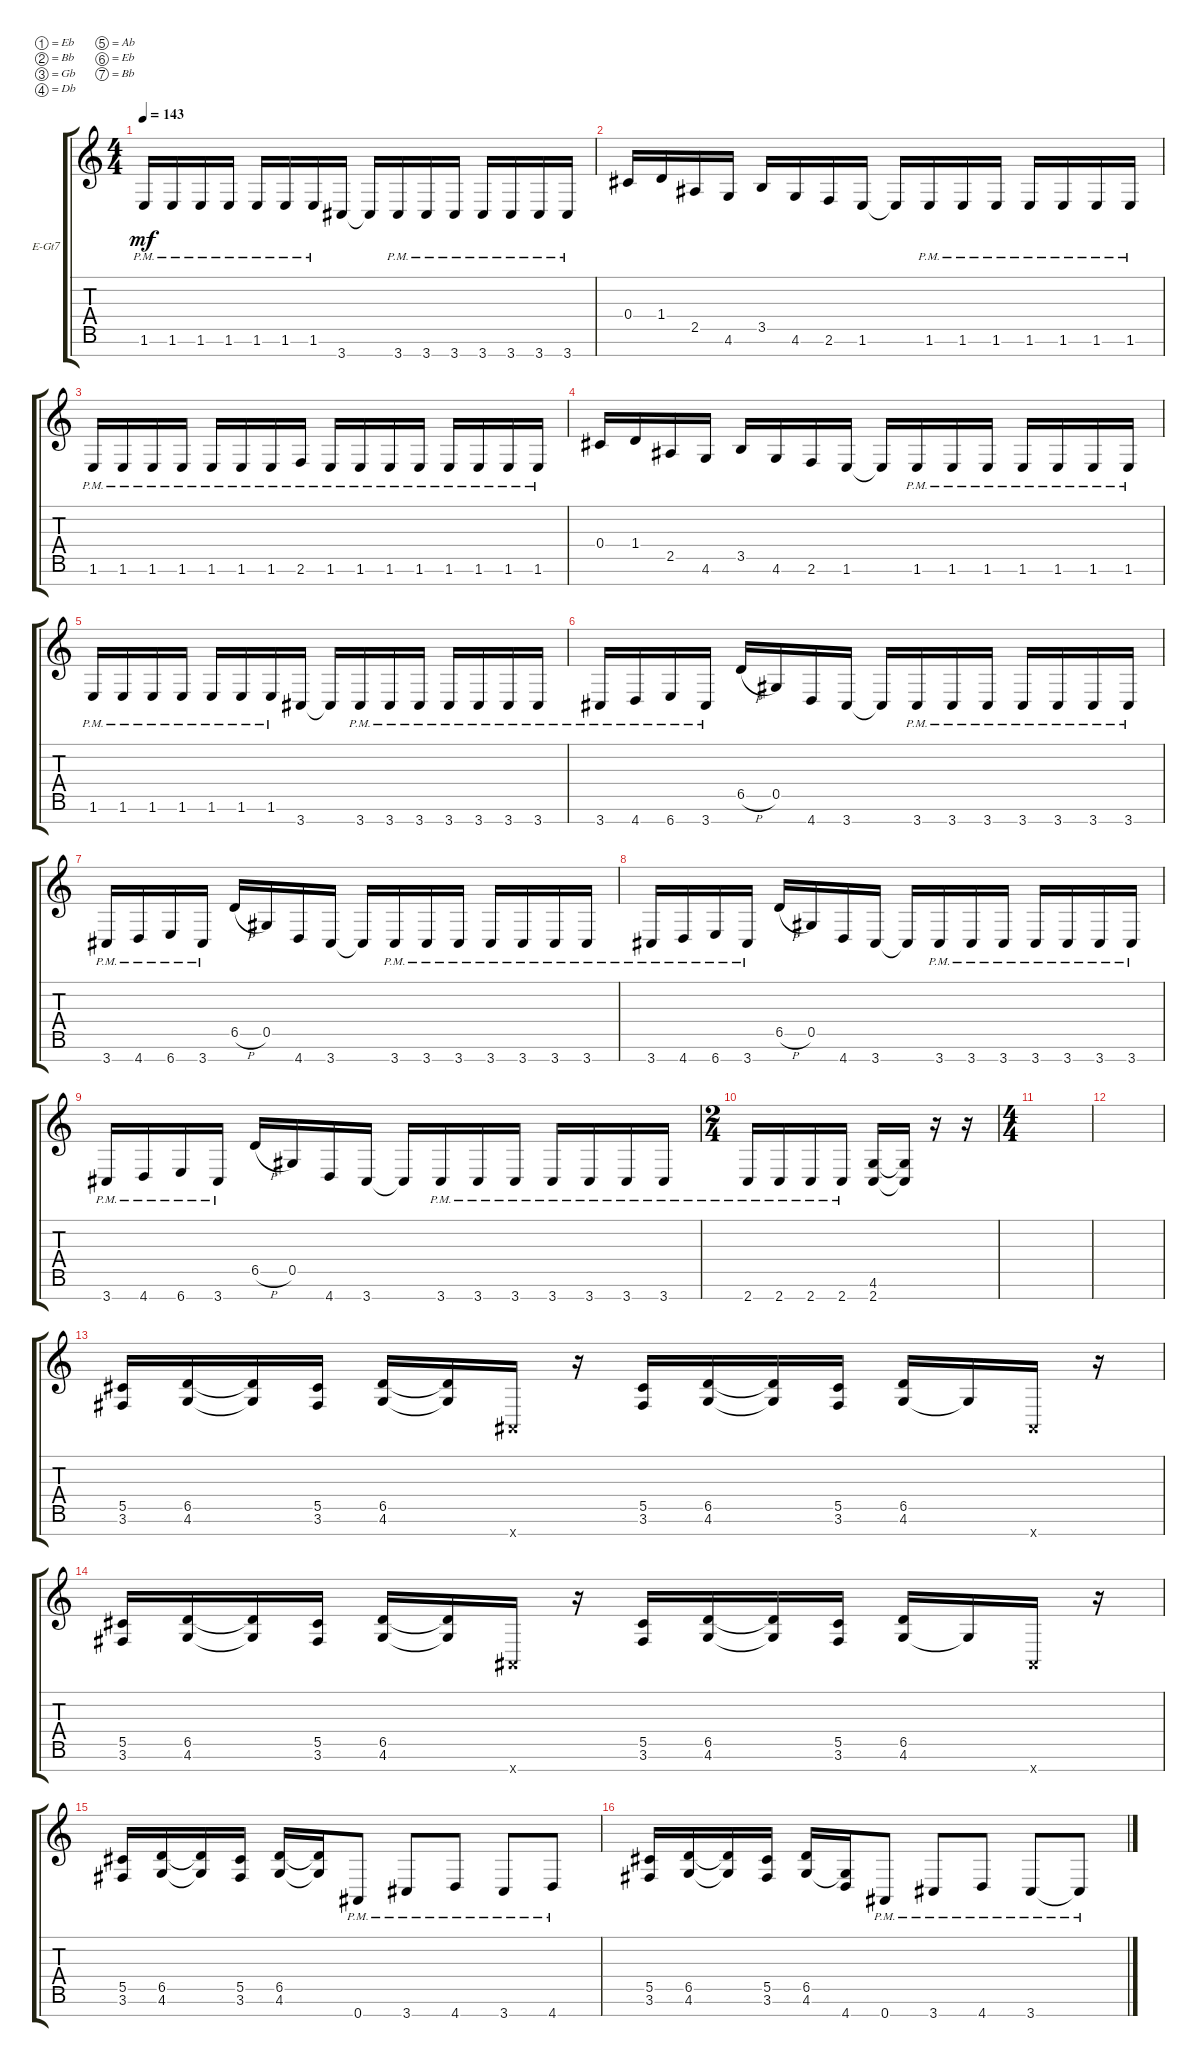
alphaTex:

\bracketExtendMode groupsimilarinstruments
\firstSystemTrackNameOrientation horizontal
\otherSystemsTrackNameOrientation horizontal
\track ("right" "E-Gt7") {instrument distortionguitar}
\staff {score tabs}
\tuning (Eb4 Bb3 Gb3 Db3 Ab2 Eb2 Bb1)
\ts (4 4)
\tempo 143
\clef g2
\ks c
1.6{pm}.16{dy mf} 1.6{pm}.16 1.6{pm}.16 1.6{pm}.16 1.6{pm}.16 1.6{pm}.16 1.6{pm}.16 3.7.16 3.7{t}.16 3.7{pm}.16 3.7{pm}.16 3.7{pm}.16 3.7{pm}.16 3.7{pm}.16 3.7{pm}.16 3.7{pm}.16 |
0.4.16 1.4.16 2.5.16 4.6.16 3.5.16 4.6.16 2.6.16 1.6.16 1.6{t}.16 1.6{pm}.16 1.6{pm}.16 1.6{pm}.16 1.6{pm}.16 1.6{pm}.16 1.6{pm}.16 1.6{pm}.16 |
1.6{pm}.16 1.6{pm}.16 1.6{pm}.16 1.6{pm}.16 1.6{pm}.16 1.6{pm}.16 1.6{pm}.16 2.6{pm}.16 1.6{pm}.16 1.6{pm}.16 1.6{pm}.16 1.6{pm}.16 1.6{pm}.16 1.6{pm}.16 1.6{pm}.16 1.6{pm}.16 |
0.4.16 1.4.16 2.5.16 4.6.16 3.5.16 4.6.16 2.6.16 1.6.16 1.6{t}.16 1.6{pm}.16 1.6{pm}.16 1.6{pm}.16 1.6{pm}.16 1.6{pm}.16 1.6{pm}.16 1.6{pm}.16 |
1.6{pm}.16 1.6{pm}.16 1.6{pm}.16 1.6{pm}.16 1.6{pm}.16 1.6{pm}.16 1.6{pm}.16 3.7.16 3.7{t}.16 3.7{pm}.16 3.7{pm}.16 3.7{pm}.16 3.7{pm}.16 3.7{pm}.16 3.7{pm}.16 3.7{pm}.16 |
3.7{pm}.16 4.7{pm}.16 6.7{pm}.16 3.7{pm}.16 6.5{h}.16 0.5.16 4.7.16 3.7.16 3.7{t}.16 3.7{pm}.16 3.7{pm}.16 3.7{pm}.16 3.7{pm}.16 3.7{pm}.16 3.7{pm}.16 3.7{pm}.16 |
3.7{pm}.16 4.7{pm}.16 6.7{pm}.16 3.7{pm}.16 6.5{h}.16 0.5.16 4.7.16 3.7.16 3.7{t}.16 3.7{pm}.16 3.7{pm}.16 3.7{pm}.16 3.7{pm}.16 3.7{pm}.16 3.7{pm}.16 3.7{pm}.16 |
3.7{pm}.16 4.7{pm}.16 6.7{pm}.16 3.7{pm}.16 6.5{h}.16 0.5.16 4.7.16 3.7.16 3.7{t}.16 3.7{pm}.16 3.7{pm}.16 3.7{pm}.16 3.7{pm}.16 3.7{pm}.16 3.7{pm}.16 3.7{pm}.16 |
3.7{pm}.16 4.7{pm}.16 6.7{pm}.16 3.7{pm}.16 6.5{h}.16 0.5.16 4.7.16 3.7.16 3.7{t}.16 3.7{pm}.16 3.7{pm}.16 3.7{pm}.16 3.7{pm}.16 3.7{pm}.16 3.7{pm}.16 3.7{pm}.16 |
\ts (2 4)
2.7{pm}.16 2.7{pm}.16 2.7{pm}.16 2.7{pm}.16 (2.7 4.6).16 (4.6{t} 2.7{t}).16 r.16 r.16 |
\ts (4 4)
|
|
(3.6 5.5).16 (4.6 6.5).16 (4.6{t} 6.5{t}).16 (3.6 5.5).16 (4.6 6.5).16 (4.6{t} 6.5{t}).16 0.7{x}.16 r.16 (3.6 5.5).16 (4.6 6.5).16 (4.6{t} 6.5{t}).16 (3.6 5.5).16 (4.6 6.5).16 4.6{t}.16 0.7{x}.16 r.16 |
(3.6 5.5).16 (4.6 6.5).16 (4.6{t} 6.5{t}).16 (3.6 5.5).16 (4.6 6.5).16 (4.6{t} 6.5{t}).16 0.7{x}.16 r.16 (3.6 5.5).16 (4.6 6.5).16 (4.6{t} 6.5{t}).16 (3.6 5.5).16 (4.6 6.5).16 4.6{t}.16 0.7{x}.16 r.16 |
(3.6 5.5).16 (4.6 6.5).16 (4.6{t} 6.5{t}).16 (3.6 5.5).16 (4.6 6.5).16 (4.6{t} 6.5{t}).16 0.7{pm}.8 3.7{pm}.8 4.7{pm}.8 3.7{pm}.8 4.7{pm}.8 |
(3.6 5.5).16 (4.6 6.5).16 (4.6{t} 6.5{t}).16 (3.6 5.5).16 (4.6 6.5).16 (4.7 4.6{t}).16 0.7{pm}.8 3.7{pm}.8 4.7{pm}.8 3.7{pm}.8 3.7{pm t}.8
